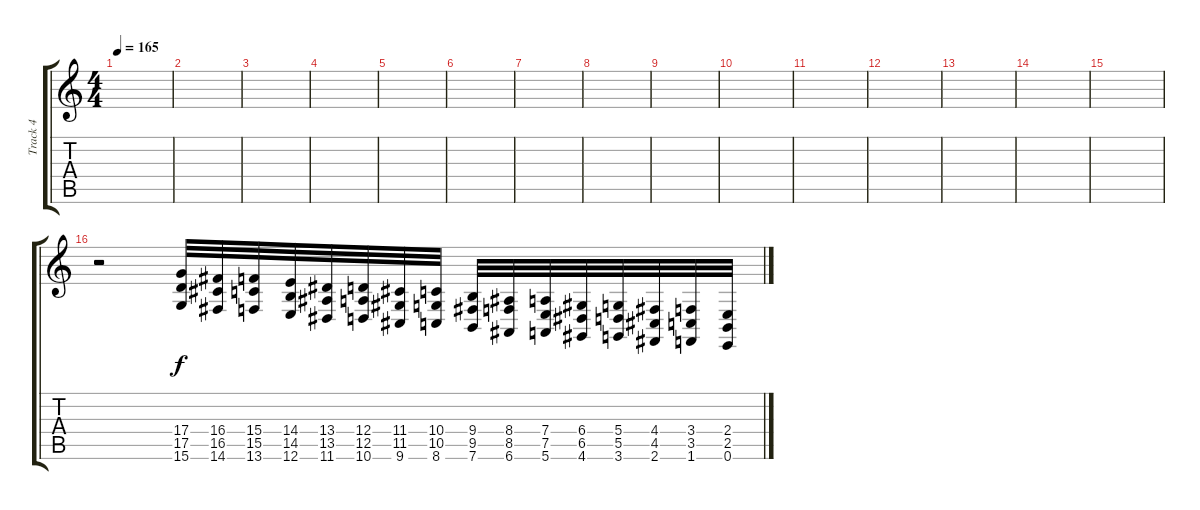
\track ("Track 4" "Track 4") {instrument guitarfretnoise}
\staff {score tabs}
\tuning (E4 B3 G3 D3 A2 E2) {hide}
\ts (4 4)
\tempo 165
\clef g2
\ks c
|
|
|
|
|
|
|
|
|
|
|
|
|
|
|
r.2 (17.4 17.5 15.6).32 (16.4 16.5 14.6).32 (15.4 15.5 13.6).32 (14.4 14.5 12.6).32 (13.4 13.5 11.6).32 (12.4 12.5 10.6).32 (11.4 11.5 9.6).32 (10.4 10.5 8.6).32 (9.4 9.5 7.6).32 (8.4 8.5 6.6).32 (7.4 7.5 5.6).32 (6.4 6.5 4.6).32 (5.4 5.5 3.6).32 (4.4 4.5 2.6).32 (3.4 3.5 1.6).32 (2.4 2.5 0.6).32
